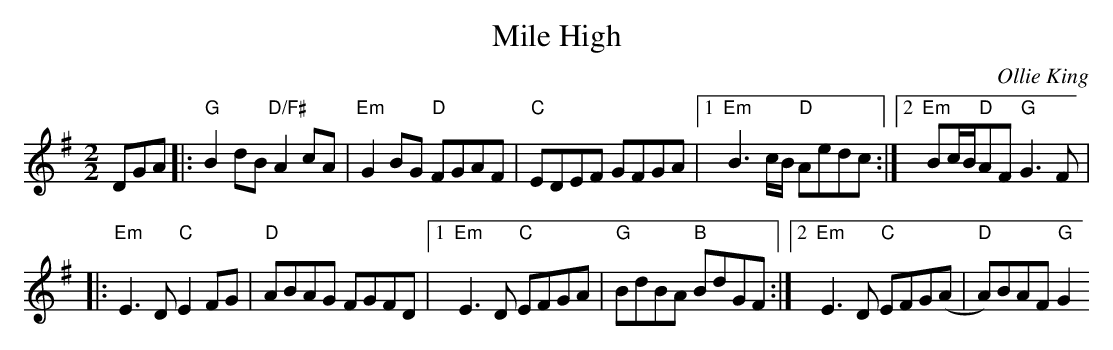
X:1
T:Mile High
C:Ollie King
M:2/2
L:1/8
K:G
DGA|:"G"B2 dB "D/F#"A2 cA|"Em"G2 BG "D"FGAF|"C"EDEF GFGA|1"Em"B3c/B/ "D"Aedc:|2"Em"Bc/B/"D"AF "G"G3 F|
|:"Em"E3 D "C"E2 FG|"D"ABAG FGFD|1"Em"E3 D "C"EFGA|"G"BdBA "B"BdGF:|2"Em"E3 D "C"EFG(A|"D"A)BAF "G"G2
